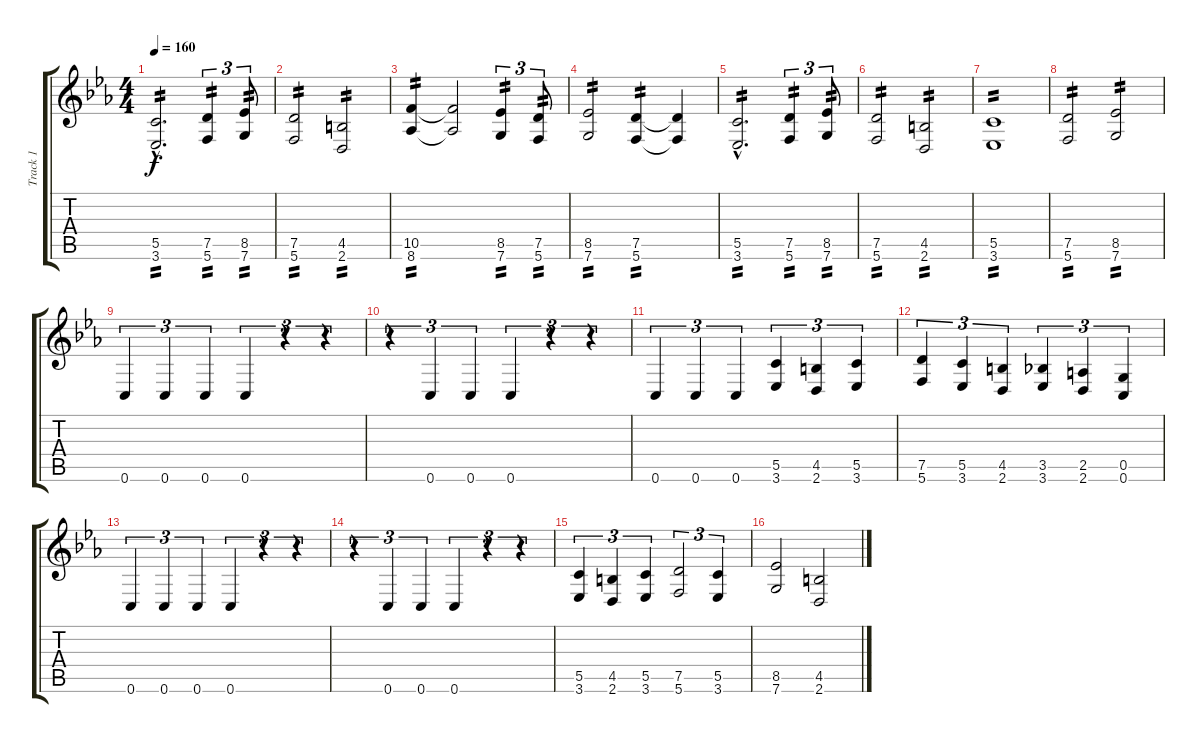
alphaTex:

\track ("Track 1" "Track 1") {instrument distortionguitar}
\staff {score tabs}
\tuning (D4 A3 F3 C3 G2 C2) {hide}
\ts (4 4)
\tempo 160
\clef g2
\ks eb
(5.5{hac} 3.6{hac}).2{d tp 2 dy f} (7.5 5.6).4{tu (3 2) tp 2} (8.5 7.6).8{tu (3 2) tp 2} |
(7.5 5.6).2{tp 2} (4.5 2.6).2{tp 2} |
(10.5 8.6).4{tp 2} (10.5{t} 8.6{t}).2 (8.5 7.6).4{tu (3 2) tp 2} (7.5 5.6).8{tu (3 2) tp 2} |
(8.5 7.6).2{tp 2} (7.5 5.6).4{tp 2} (7.5{t} 5.6{t}).4 |
(5.5{hac} 3.6{hac}).2{d tp 2} (7.5 5.6).4{tu (3 2) tp 2} (8.5 7.6).8{tu (3 2) tp 2} |
(7.5 5.6).2{tp 2} (4.5 2.6).2{tp 2} |
(5.5 3.6).1{tp 2} |
(7.5 5.6).2{tp 2} (8.5 7.6).2{tp 2} |
0.6.4{tu (3 2)} 0.6.4{tu (3 2)} 0.6.4{tu (3 2)} 0.6.4{tu (3 2)} r.4{tu (3 2)} r.4{tu (3 2)} |
r.4{tu (3 2)} 0.6.4{tu (3 2)} 0.6.4{tu (3 2)} 0.6.4{tu (3 2)} r.4{tu (3 2)} r.4{tu (3 2)} |
0.6.4{tu (3 2)} 0.6.4{tu (3 2)} 0.6.4{tu (3 2)} (5.5 3.6).4{tu (3 2)} (4.5 2.6).4{tu (3 2)} (5.5 3.6).4{tu (3 2)} |
(7.5 5.6).4{tu (3 2)} (5.5 3.6).4{tu (3 2)} (4.5 2.6).4{tu (3 2)} (3.5 3.6).4{tu (3 2)} (2.5 2.6).4{tu (3 2)} (0.5 0.6).4{tu (3 2)} |
0.6.4{tu (3 2)} 0.6.4{tu (3 2)} 0.6.4{tu (3 2)} 0.6.4{tu (3 2)} r.4{tu (3 2)} r.4{tu (3 2)} |
r.4{tu (3 2)} 0.6.4{tu (3 2)} 0.6.4{tu (3 2)} 0.6.4{tu (3 2)} r.4{tu (3 2)} r.4{tu (3 2)} |
(5.5 3.6).4{tu (3 2)} (4.5 2.6).4{tu (3 2)} (5.5 3.6).4{tu (3 2)} (7.5 5.6).2{tu (3 2)} (5.5 3.6).4{tu (3 2)} |
(8.5 7.6).2 (4.5 2.6).2
